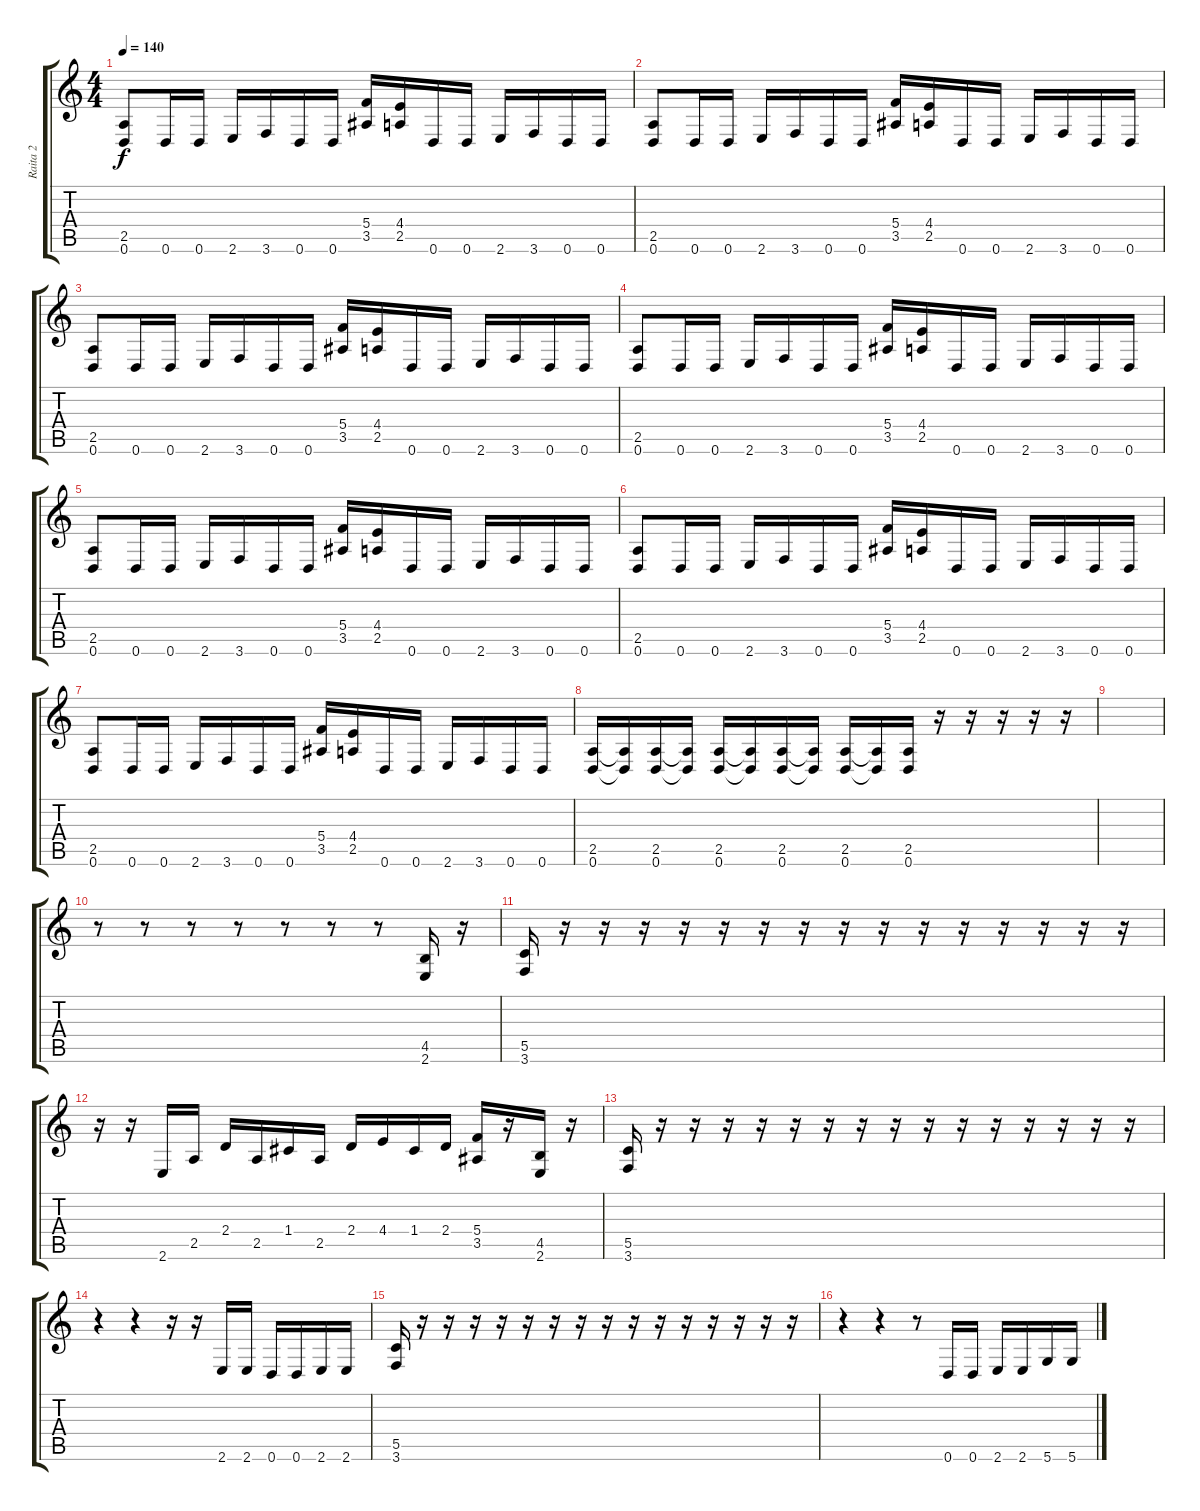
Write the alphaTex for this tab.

\track ("Raita 2" "Raita 2") {instrument distortionguitar}
\staff {score tabs}
\tuning (D4 A3 F3 C3 G2 D2) {hide}
\ts (4 4)
\tempo 140
\clef g2
\ks c
(2.5 0.6).8{dy f} 0.6.16 0.6.16 2.6.16 3.6.16 0.6.16 0.6.16 (5.4 3.5).16 (4.4 2.5).16 0.6.16 0.6.16 2.6.16 3.6.16 0.6.16 0.6.16 |
(2.5 0.6).8 0.6.16 0.6.16 2.6.16 3.6.16 0.6.16 0.6.16 (5.4 3.5).16 (4.4 2.5).16 0.6.16 0.6.16 2.6.16 3.6.16 0.6.16 0.6.16 |
(2.5 0.6).8 0.6.16 0.6.16 2.6.16 3.6.16 0.6.16 0.6.16 (5.4 3.5).16 (4.4 2.5).16 0.6.16 0.6.16 2.6.16 3.6.16 0.6.16 0.6.16 |
(2.5 0.6).8 0.6.16 0.6.16 2.6.16 3.6.16 0.6.16 0.6.16 (5.4 3.5).16 (4.4 2.5).16 0.6.16 0.6.16 2.6.16 3.6.16 0.6.16 0.6.16 |
(2.5 0.6).8 0.6.16 0.6.16 2.6.16 3.6.16 0.6.16 0.6.16 (5.4 3.5).16 (4.4 2.5).16 0.6.16 0.6.16 2.6.16 3.6.16 0.6.16 0.6.16 |
(2.5 0.6).8 0.6.16 0.6.16 2.6.16 3.6.16 0.6.16 0.6.16 (5.4 3.5).16 (4.4 2.5).16 0.6.16 0.6.16 2.6.16 3.6.16 0.6.16 0.6.16 |
(2.5 0.6).8 0.6.16 0.6.16 2.6.16 3.6.16 0.6.16 0.6.16 (5.4 3.5).16 (4.4 2.5).16 0.6.16 0.6.16 2.6.16 3.6.16 0.6.16 0.6.16 |
(2.5 0.6).16 (2.5{t} 0.6{t}).16 (2.5 0.6).16 (2.5{t} 0.6{t}).16 (2.5 0.6).16 (2.5{t} 0.6{t}).16 (2.5 0.6).16 (2.5{t} 0.6{t}).16 (2.5 0.6).16 (2.5{t} 0.6{t}).16 (2.5 0.6).16 r.16 r.16 r.16 r.16 r.16 |
|
r.8 r.8 r.8 r.8 r.8 r.8 r.8 (4.5 2.6).16 r.16 |
(5.5 3.6).16 r.16 r.16 r.16 r.16 r.16 r.16 r.16 r.16 r.16 r.16 r.16 r.16 r.16 r.16 r.16 |
r.16 r.16 2.6.16 2.5.16 2.4.16 2.5.16 1.4.16 2.5.16 2.4.16 4.4.16 1.4.16 2.4.16 (5.4 3.5).16 r.16 (4.5 2.6).16 r.16 |
(5.5 3.6).16 r.16 r.16 r.16 r.16 r.16 r.16 r.16 r.16 r.16 r.16 r.16 r.16 r.16 r.16 r.16 |
r.4 r.4 r.16 r.16 2.6.16 2.6.16 0.6.16 0.6.16 2.6.16 2.6.16 |
(5.5 3.6).16 r.16 r.16 r.16 r.16 r.16 r.16 r.16 r.16 r.16 r.16 r.16 r.16 r.16 r.16 r.16 |
r.4 r.4 r.8 0.6.16 0.6.16 2.6.16 2.6.16 5.6.16 5.6.16
